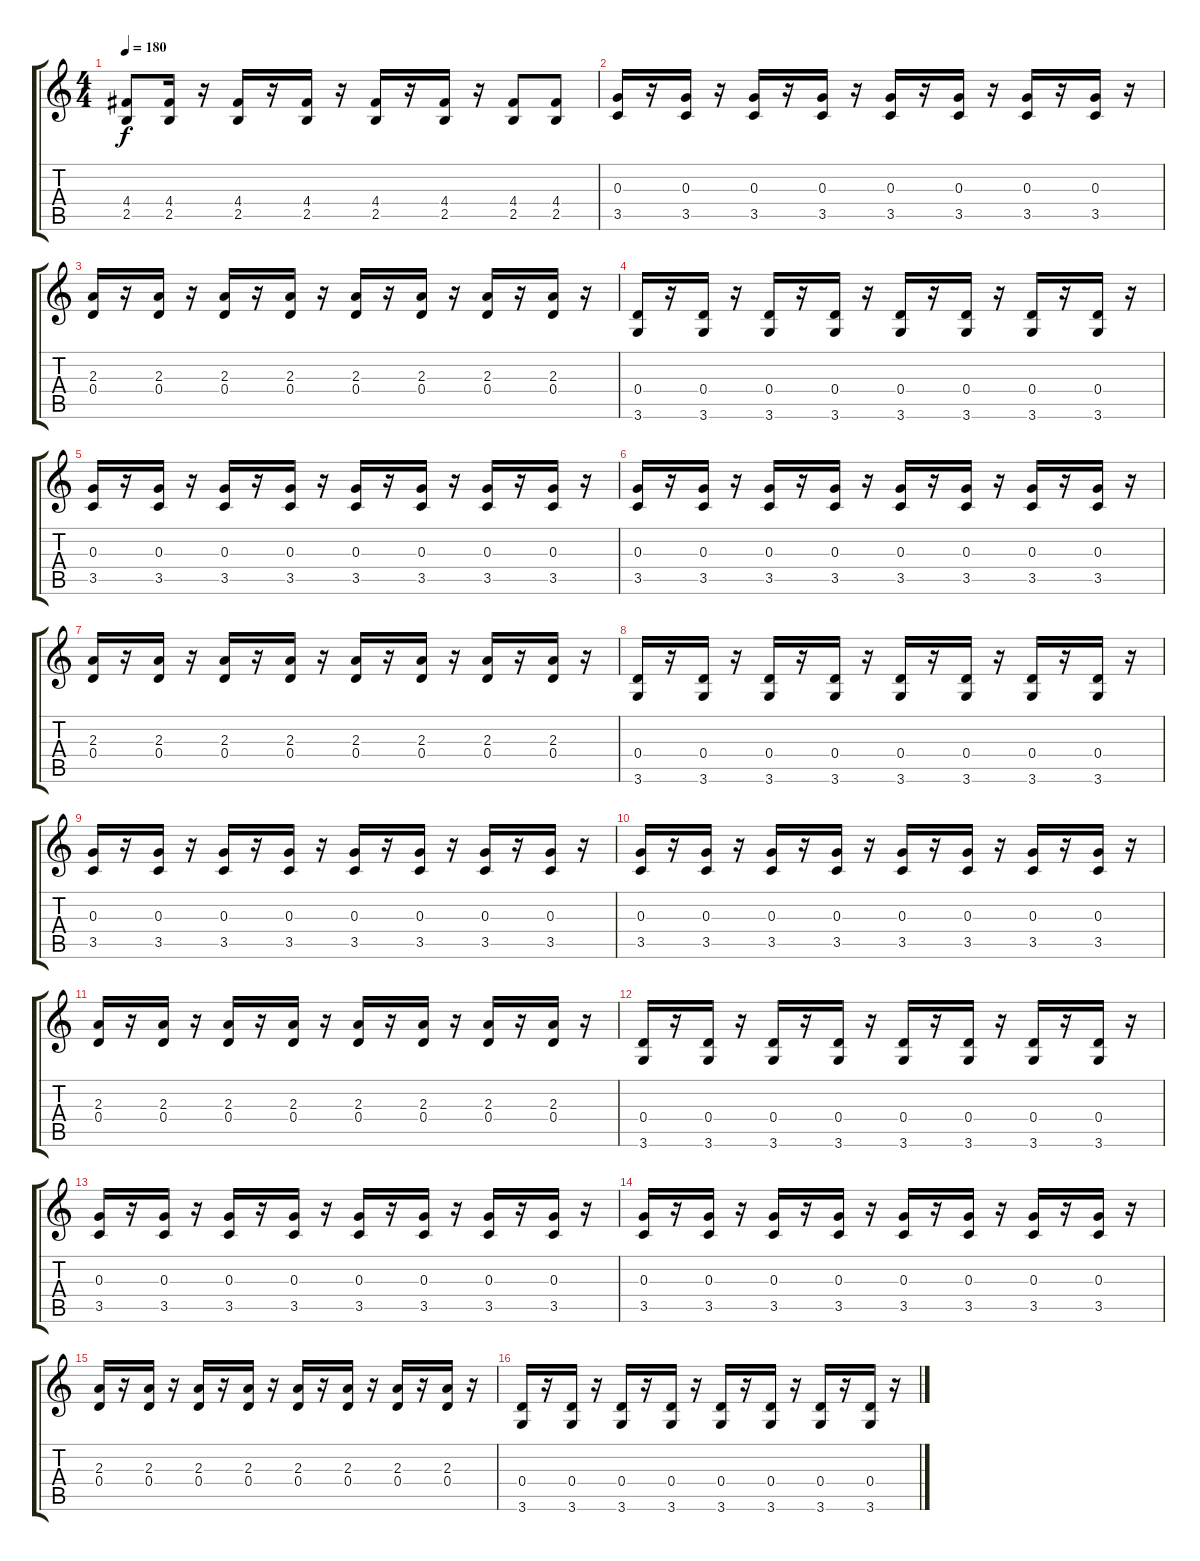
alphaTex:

\track "" {instrument overdrivenguitar}
\staff {score tabs}
\tuning (E4 B3 G3 D3 A2 E2) {hide}
\ts (4 4)
\tempo 180
\clef g2
\ks c
(4.4 2.5).8{dy f} (4.4 2.5).16 r.16 (4.4 2.5).16 r.16 (4.4 2.5).16 r.16 (4.4 2.5).16 r.16 (4.4 2.5).16 r.16 (4.4 2.5).8 (4.4 2.5).8 |
(0.3 3.5).16 r.16 (0.3 3.5).16 r.16 (0.3 3.5).16 r.16 (0.3 3.5).16 r.16 (0.3 3.5).16 r.16 (0.3 3.5).16 r.16 (0.3 3.5).16 r.16 (0.3 3.5).16 r.16 |
(2.3 0.4).16 r.16 (2.3 0.4).16 r.16 (2.3 0.4).16 r.16 (2.3 0.4).16 r.16 (2.3 0.4).16 r.16 (2.3 0.4).16 r.16 (2.3 0.4).16 r.16 (2.3 0.4).16 r.16 |
(0.4 3.6).16 r.16 (0.4 3.6).16 r.16 (0.4 3.6).16 r.16 (0.4 3.6).16 r.16 (0.4 3.6).16 r.16 (0.4 3.6).16 r.16 (0.4 3.6).16 r.16 (0.4 3.6).16 r.16 |
(0.3 3.5).16 r.16 (0.3 3.5).16 r.16 (0.3 3.5).16 r.16 (0.3 3.5).16 r.16 (0.3 3.5).16 r.16 (0.3 3.5).16 r.16 (0.3 3.5).16 r.16 (0.3 3.5).16 r.16 |
(0.3 3.5).16 r.16 (0.3 3.5).16 r.16 (0.3 3.5).16 r.16 (0.3 3.5).16 r.16 (0.3 3.5).16 r.16 (0.3 3.5).16 r.16 (0.3 3.5).16 r.16 (0.3 3.5).16 r.16 |
(2.3 0.4).16 r.16 (2.3 0.4).16 r.16 (2.3 0.4).16 r.16 (2.3 0.4).16 r.16 (2.3 0.4).16 r.16 (2.3 0.4).16 r.16 (2.3 0.4).16 r.16 (2.3 0.4).16 r.16 |
(0.4 3.6).16 r.16 (0.4 3.6).16 r.16 (0.4 3.6).16 r.16 (0.4 3.6).16 r.16 (0.4 3.6).16 r.16 (0.4 3.6).16 r.16 (0.4 3.6).16 r.16 (0.4 3.6).16 r.16 |
(0.3 3.5).16 r.16 (0.3 3.5).16 r.16 (0.3 3.5).16 r.16 (0.3 3.5).16 r.16 (0.3 3.5).16 r.16 (0.3 3.5).16 r.16 (0.3 3.5).16 r.16 (0.3 3.5).16 r.16 |
(0.3 3.5).16 r.16 (0.3 3.5).16 r.16 (0.3 3.5).16 r.16 (0.3 3.5).16 r.16 (0.3 3.5).16 r.16 (0.3 3.5).16 r.16 (0.3 3.5).16 r.16 (0.3 3.5).16 r.16 |
(2.3 0.4).16 r.16 (2.3 0.4).16 r.16 (2.3 0.4).16 r.16 (2.3 0.4).16 r.16 (2.3 0.4).16 r.16 (2.3 0.4).16 r.16 (2.3 0.4).16 r.16 (2.3 0.4).16 r.16 |
(0.4 3.6).16 r.16 (0.4 3.6).16 r.16 (0.4 3.6).16 r.16 (0.4 3.6).16 r.16 (0.4 3.6).16 r.16 (0.4 3.6).16 r.16 (0.4 3.6).16 r.16 (0.4 3.6).16 r.16 |
(0.3 3.5).16 r.16 (0.3 3.5).16 r.16 (0.3 3.5).16 r.16 (0.3 3.5).16 r.16 (0.3 3.5).16 r.16 (0.3 3.5).16 r.16 (0.3 3.5).16 r.16 (0.3 3.5).16 r.16 |
(0.3 3.5).16 r.16 (0.3 3.5).16 r.16 (0.3 3.5).16 r.16 (0.3 3.5).16 r.16 (0.3 3.5).16 r.16 (0.3 3.5).16 r.16 (0.3 3.5).16 r.16 (0.3 3.5).16 r.16 |
(2.3 0.4).16 r.16 (2.3 0.4).16 r.16 (2.3 0.4).16 r.16 (2.3 0.4).16 r.16 (2.3 0.4).16 r.16 (2.3 0.4).16 r.16 (2.3 0.4).16 r.16 (2.3 0.4).16 r.16 |
(0.4 3.6).16 r.16 (0.4 3.6).16 r.16 (0.4 3.6).16 r.16 (0.4 3.6).16 r.16 (0.4 3.6).16 r.16 (0.4 3.6).16 r.16 (0.4 3.6).16 r.16 (0.4 3.6).16 r.16
